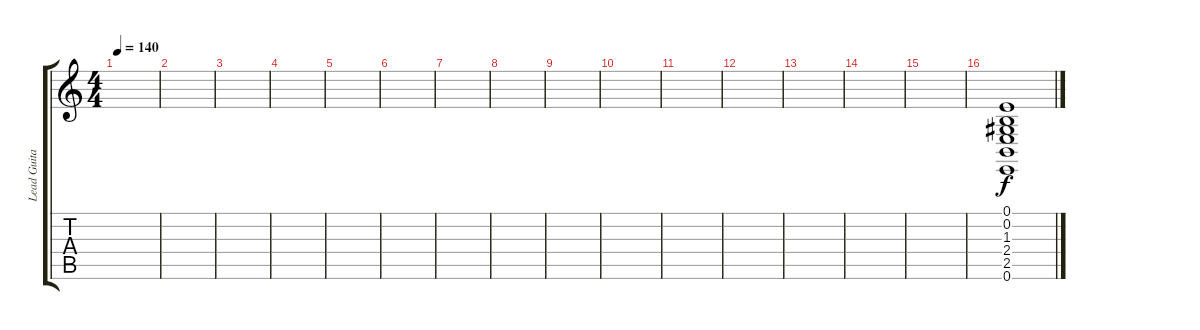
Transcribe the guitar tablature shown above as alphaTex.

\track ("Lead Guitar" "Lead Guita") {instrument lead2sawtooth}
\staff {score tabs}
\tuning (E4 B3 G3 D3 A2 E2) {hide}
\ts (4 4)
\tempo 140
\clef g2
\ks c
|
|
|
|
|
|
|
|
|
|
|
|
|
|
|
(0.1 0.2 1.3 2.4 2.5 0.6).1
